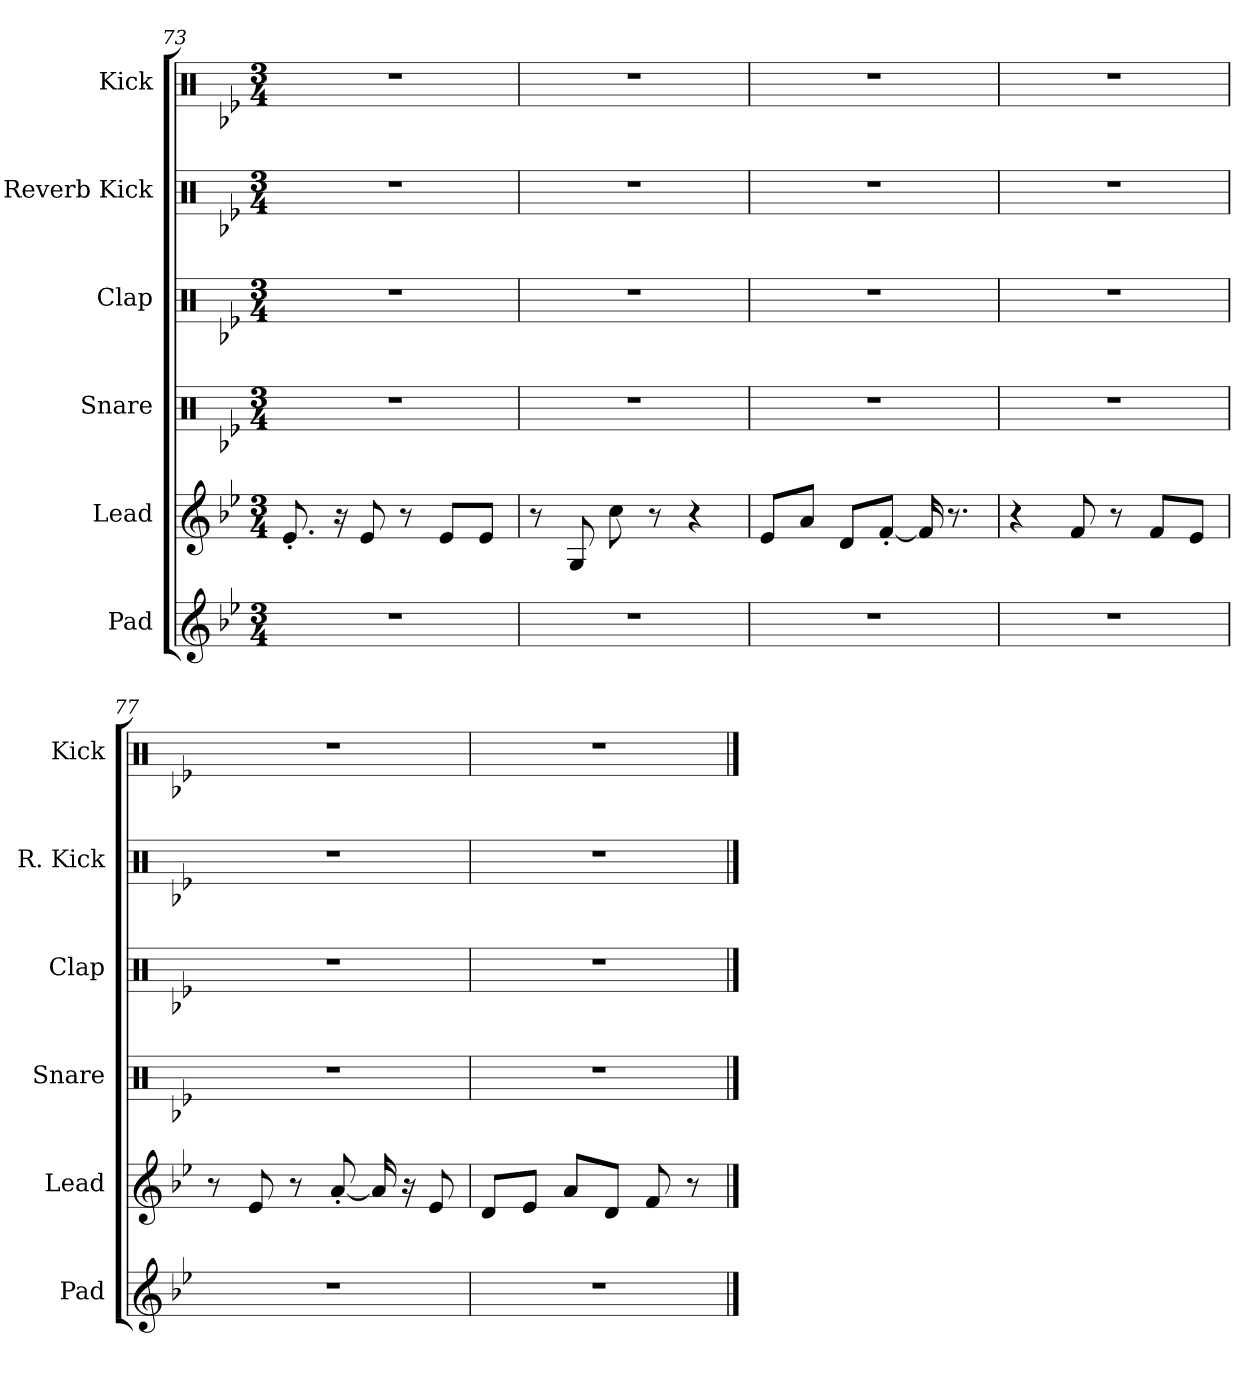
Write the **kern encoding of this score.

**kern	**kern	**kern	**kern	**kern	**kern
*part6	*part5	*part4	*part3	*part2	*part1
*staff6	*staff5	*staff4	*staff3	*staff2	*staff1
*I"Pad	*I"Lead	*I"Snare	*I"Clap	*I"Reverb Kick	*I"Kick
*I'Pad	*I'Lead	*I'Snare	*I'Clap	*I'R. Kick	*I'Kick
*clefG2	*clefG2	*clefX	*clefX	*clefX	*clefX
*k[b-e-]	*k[b-e-]	*k[b-e-]	*k[b-e-]	*k[b-e-]	*k[b-e-]
*M3/4	*M3/4	*M3/4	*M3/4	*M3/4	*M3/4
=73	=73	=73	=73	=73	=73
2.r	8.e-'/	2.r	2.r	2.r	2.r
.	16r	.	.	.	.
.	8e-/	.	.	.	.
.	8r	.	.	.	.
.	8e-/L	.	.	.	.
.	8e-/J	.	.	.	.
=74	=74	=74	=74	=74	=74
2.r	8r	2.r	2.r	2.r	2.r
.	8G/	.	.	.	.
.	8cc\	.	.	.	.
.	8r	.	.	.	.
.	4r	.	.	.	.
=75	=75	=75	=75	=75	=75
2.r	8e-/L	2.r	2.r	2.r	2.r
.	8a/J	.	.	.	.
.	8d/L	.	.	.	.
.	[8f'/J	.	.	.	.
.	16f/]	.	.	.	.
.	8.r	.	.	.	.
=76	=76	=76	=76	=76	=76
2.r	4r	2.r	2.r	2.r	2.r
.	8f/	.	.	.	.
.	8r	.	.	.	.
.	8f/L	.	.	.	.
.	8e-/J	.	.	.	.
!!LO:LB:g=z
=77	=77	=77	=77	=77	=77
2.r	8r	2.r	2.r	2.r	2.r
.	8e-/	.	.	.	.
.	8r	.	.	.	.
.	[8a'/	.	.	.	.
.	16a/]	.	.	.	.
.	16r	.	.	.	.
.	8e-/	.	.	.	.
=78	=78	=78	=78	=78	=78
2.r	8d/L	2.r	2.r	2.r	2.r
.	8e-/J	.	.	.	.
.	8a/L	.	.	.	.
.	8d/J	.	.	.	.
.	8f/	.	.	.	.
.	8r	.	.	.	.
==	==	==	==	==	==
*-	*-	*-	*-	*-	*-
